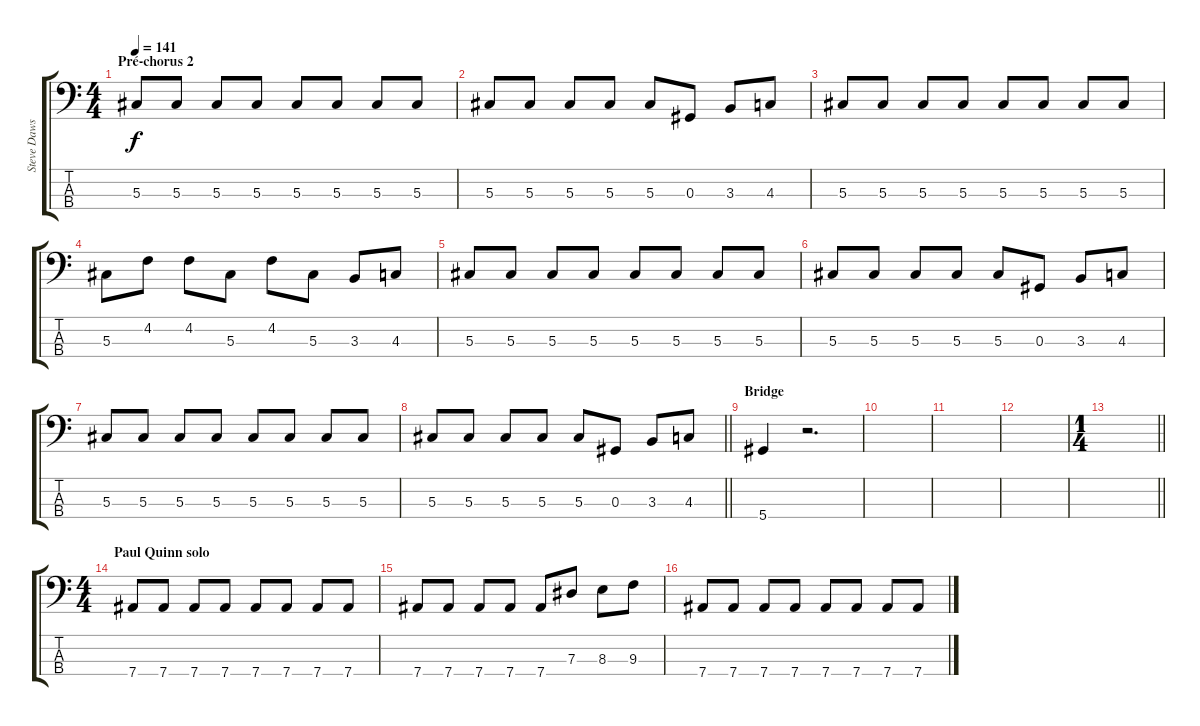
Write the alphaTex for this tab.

\track ("Steve Dawson" "Steve Daws") {instrument electricbassfinger}
\staff {score tabs}
\tuning (Gb2 Db2 Ab1 Eb1) {hide}
\ts (4 4)
\section ("" "Pré-chorus 2")
\tempo 141
\clef f4
\ks c
5.3.8{dy f} 5.3.8 5.3.8 5.3.8 5.3.8 5.3.8 5.3.8 5.3.8 |
5.3.8 5.3.8 5.3.8 5.3.8 5.3.8 0.3.8 3.3.8 4.3.8 |
5.3.8 5.3.8 5.3.8 5.3.8 5.3.8 5.3.8 5.3.8 5.3.8 |
5.3.8 4.2.8 4.2.8 5.3.8 4.2.8 5.3.8 3.3.8 4.3.8 |
5.3.8 5.3.8 5.3.8 5.3.8 5.3.8 5.3.8 5.3.8 5.3.8 |
5.3.8 5.3.8 5.3.8 5.3.8 5.3.8 0.3.8 3.3.8 4.3.8 |
5.3.8 5.3.8 5.3.8 5.3.8 5.3.8 5.3.8 5.3.8 5.3.8 |
\barLineRight lightlight
5.3.8 5.3.8 5.3.8 5.3.8 5.3.8 0.3.8 3.3.8 4.3.8 |
\section ("" "Bridge")
5.4.4 r.2{d} |
|
|
|
\ts (1 4)
\barLineRight lightlight
|
\ts (4 4)
\section ("" "Paul Quinn solo")
7.4.8 7.4.8 7.4.8 7.4.8 7.4.8 7.4.8 7.4.8 7.4.8 |
7.4.8 7.4.8 7.4.8 7.4.8 7.4.8 7.3.8 8.3.8 9.3.8 |
7.4.8 7.4.8 7.4.8 7.4.8 7.4.8 7.4.8 7.4.8 7.4.8
